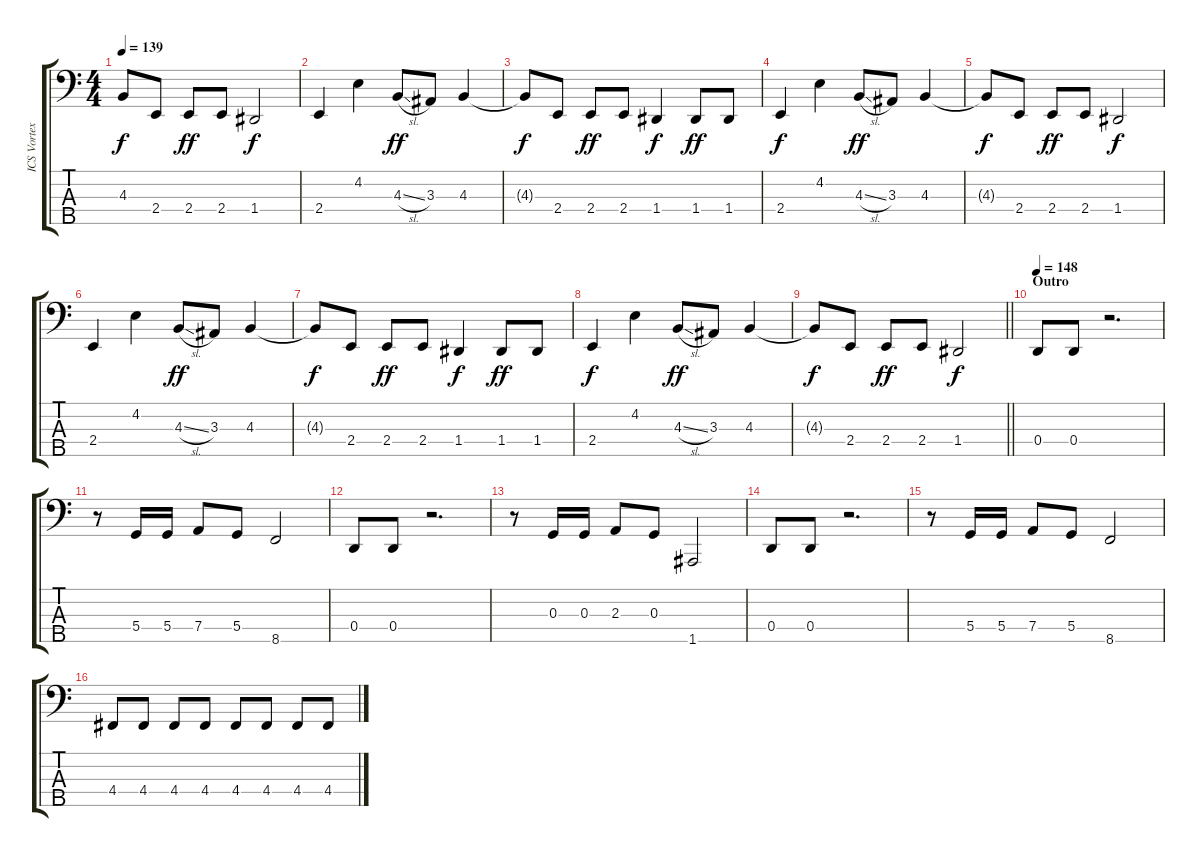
\track ("ICS Vortex" "ICS Vortex") {instrument electricbassfinger}
\staff {score tabs}
\tuning (F2 C2 G1 D1 A0) {hide}
\ts (4 4)
\tempo 139
\clef f4
\ks c
4.3{t}.8{dy f} 2.4.8 2.4.8{dy ff} 2.4.8 1.4.2{dy f} |
2.4.4 4.2.4 4.3{sl}.8{dy ff} 3.3.8 4.3.4 |
4.3{t}.8{dy f} 2.4.8 2.4.8{dy ff} 2.4.8 1.4.4{dy f} 1.4.8{dy ff} 1.4.8 |
2.4.4{dy f} 4.2.4 4.3{sl}.8{dy ff} 3.3.8 4.3.4 |
4.3{t}.8{dy f} 2.4.8 2.4.8{dy ff} 2.4.8 1.4.2{dy f} |
2.4.4 4.2.4 4.3{sl}.8{dy ff} 3.3.8 4.3.4 |
4.3{t}.8{dy f} 2.4.8 2.4.8{dy ff} 2.4.8 1.4.4{dy f} 1.4.8{dy ff} 1.4.8 |
2.4.4{dy f} 4.2.4 4.3{sl}.8{dy ff} 3.3.8 4.3.4 |
\barLineRight lightlight
4.3{t}.8{dy f} 2.4.8 2.4.8{dy ff} 2.4.8 1.4.2{dy f} |
\section ("" "Outro")
\tempo 148
0.4.8 0.4.8 r.2{d} |
r.8 5.4.16 5.4.16 7.4.8 5.4.8 8.5.2 |
0.4.8 0.4.8 r.2{d} |
r.8 0.3.16 0.3.16 2.3.8 0.3.8 1.5.2 |
0.4.8 0.4.8 r.2{d} |
r.8 5.4.16 5.4.16 7.4.8 5.4.8 8.5.2 |
4.4.8 4.4.8 4.4.8 4.4.8 4.4.8 4.4.8 4.4.8 4.4.8
